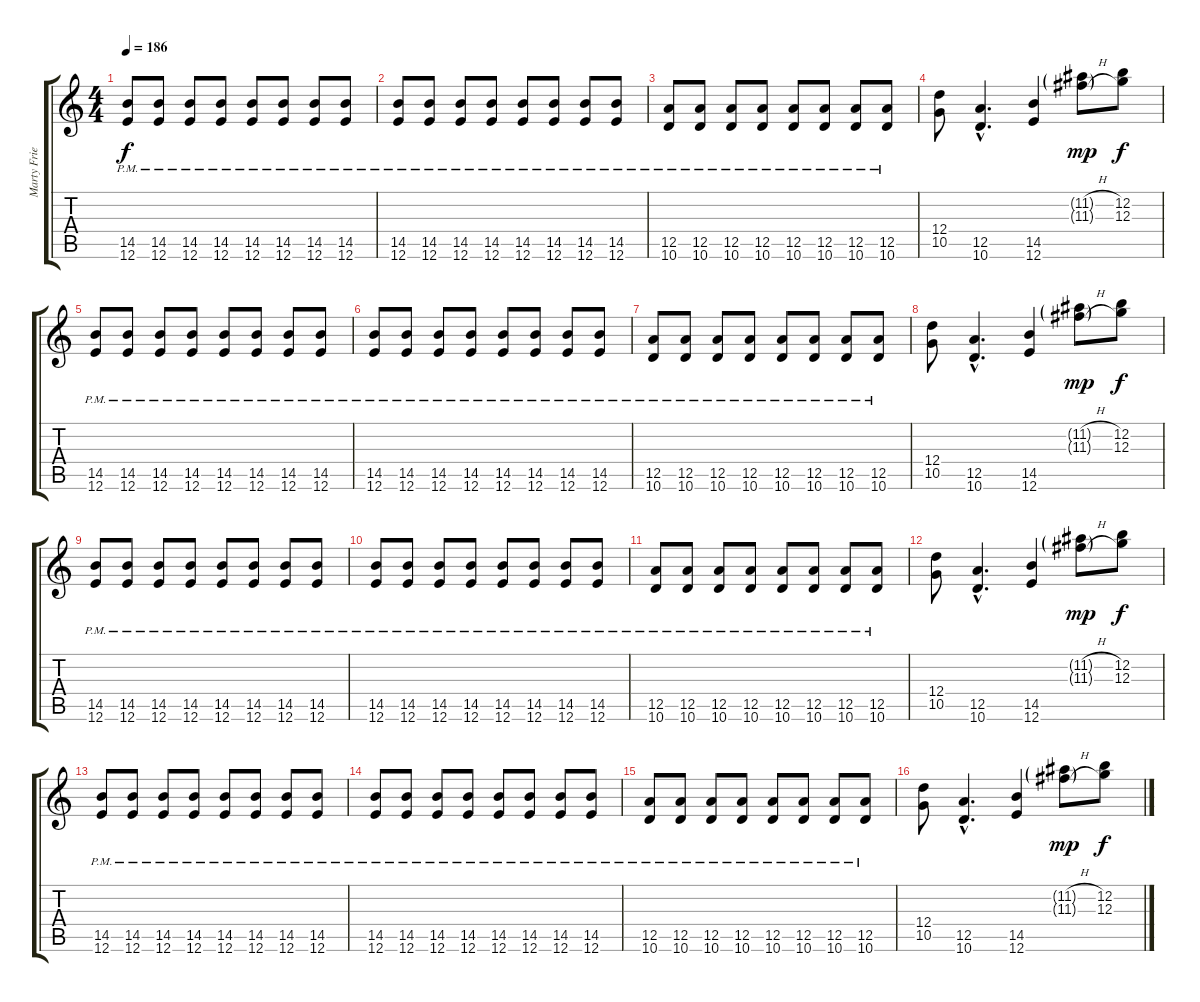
\track ("Marty Friedman [Guitar] " "Marty Frie") {instrument distortionguitar}
\staff {score tabs}
\tuning (E4 B3 G3 D3 A2 E2) {hide}
\ts (4 4)
\tempo 186
\clef g2
\ks c
(14.5{pm} 12.6{pm}).8{dy f} (14.5{pm} 12.6{pm}).8 (14.5{pm} 12.6{pm}).8 (14.5{pm} 12.6{pm}).8 (14.5{pm} 12.6{pm}).8 (14.5{pm} 12.6{pm}).8 (14.5{pm} 12.6{pm}).8 (14.5{pm} 12.6{pm}).8 |
(14.5{pm} 12.6{pm}).8 (14.5{pm} 12.6{pm}).8 (14.5{pm} 12.6{pm}).8 (14.5{pm} 12.6{pm}).8 (14.5{pm} 12.6{pm}).8 (14.5{pm} 12.6{pm}).8 (14.5{pm} 12.6{pm}).8 (14.5{pm} 12.6{pm}).8 |
(12.5{pm} 10.6{pm}).8 (12.5{pm} 10.6{pm}).8 (12.5{pm} 10.6{pm}).8 (12.5{pm} 10.6{pm}).8 (12.5{pm} 10.6{pm}).8 (12.5{pm} 10.6{pm}).8 (12.5{pm} 10.6{pm}).8 (12.5{pm} 10.6{pm}).8 |
(12.4 10.5).8 (12.5{hac} 10.6{hac}).4{d} (14.5 12.6).4 (11.2{h g} 11.3{h g}).8{dy mp} (12.2 12.3).8{dy f} |
(14.5{pm} 12.6{pm}).8 (14.5{pm} 12.6{pm}).8 (14.5{pm} 12.6{pm}).8 (14.5{pm} 12.6{pm}).8 (14.5{pm} 12.6{pm}).8 (14.5{pm} 12.6{pm}).8 (14.5{pm} 12.6{pm}).8 (14.5{pm} 12.6{pm}).8 |
(14.5{pm} 12.6{pm}).8 (14.5{pm} 12.6{pm}).8 (14.5{pm} 12.6{pm}).8 (14.5{pm} 12.6{pm}).8 (14.5{pm} 12.6{pm}).8 (14.5{pm} 12.6{pm}).8 (14.5{pm} 12.6{pm}).8 (14.5{pm} 12.6{pm}).8 |
(12.5{pm} 10.6{pm}).8 (12.5{pm} 10.6{pm}).8 (12.5{pm} 10.6{pm}).8 (12.5{pm} 10.6{pm}).8 (12.5{pm} 10.6{pm}).8 (12.5{pm} 10.6{pm}).8 (12.5{pm} 10.6{pm}).8 (12.5{pm} 10.6{pm}).8 |
(12.4 10.5).8 (12.5{hac} 10.6{hac}).4{d} (14.5 12.6).4 (11.2{h g} 11.3{h g}).8{dy mp} (12.2 12.3).8{dy f} |
(14.5{pm} 12.6{pm}).8 (14.5{pm} 12.6{pm}).8 (14.5{pm} 12.6{pm}).8 (14.5{pm} 12.6{pm}).8 (14.5{pm} 12.6{pm}).8 (14.5{pm} 12.6{pm}).8 (14.5{pm} 12.6{pm}).8 (14.5{pm} 12.6{pm}).8 |
(14.5{pm} 12.6{pm}).8 (14.5{pm} 12.6{pm}).8 (14.5{pm} 12.6{pm}).8 (14.5{pm} 12.6{pm}).8 (14.5{pm} 12.6{pm}).8 (14.5{pm} 12.6{pm}).8 (14.5{pm} 12.6{pm}).8 (14.5{pm} 12.6{pm}).8 |
(12.5{pm} 10.6{pm}).8 (12.5{pm} 10.6{pm}).8 (12.5{pm} 10.6{pm}).8 (12.5{pm} 10.6{pm}).8 (12.5{pm} 10.6{pm}).8 (12.5{pm} 10.6{pm}).8 (12.5{pm} 10.6{pm}).8 (12.5{pm} 10.6{pm}).8 |
(12.4 10.5).8 (12.5{hac} 10.6{hac}).4{d} (14.5 12.6).4 (11.2{h g} 11.3{h g}).8{dy mp} (12.2 12.3).8{dy f} |
(14.5{pm} 12.6{pm}).8 (14.5{pm} 12.6{pm}).8 (14.5{pm} 12.6{pm}).8 (14.5{pm} 12.6{pm}).8 (14.5{pm} 12.6{pm}).8 (14.5{pm} 12.6{pm}).8 (14.5{pm} 12.6{pm}).8 (14.5{pm} 12.6{pm}).8 |
(14.5{pm} 12.6{pm}).8 (14.5{pm} 12.6{pm}).8 (14.5{pm} 12.6{pm}).8 (14.5{pm} 12.6{pm}).8 (14.5{pm} 12.6{pm}).8 (14.5{pm} 12.6{pm}).8 (14.5{pm} 12.6{pm}).8 (14.5{pm} 12.6{pm}).8 |
(12.5{pm} 10.6{pm}).8 (12.5{pm} 10.6{pm}).8 (12.5{pm} 10.6{pm}).8 (12.5{pm} 10.6{pm}).8 (12.5{pm} 10.6{pm}).8 (12.5{pm} 10.6{pm}).8 (12.5{pm} 10.6{pm}).8 (12.5{pm} 10.6{pm}).8 |
(12.4 10.5).8 (12.5{hac} 10.6{hac}).4{d} (14.5 12.6).4 (11.2{h g} 11.3{h g}).8{dy mp} (12.2 12.3).8{dy f}
